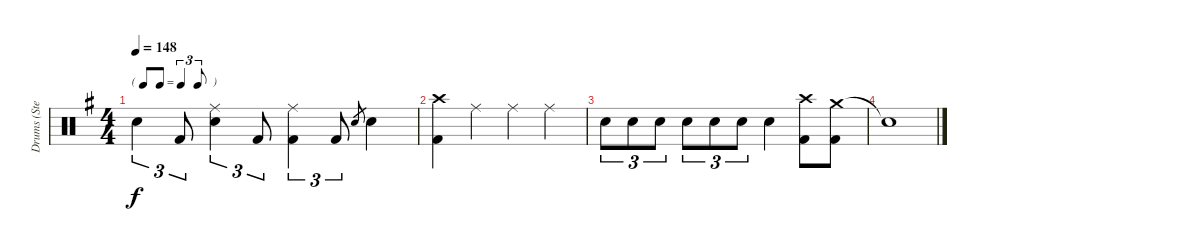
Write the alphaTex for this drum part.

\track ("Drums (Steven)" "Drums (Ste") {instrument percussion}
\staff {score}
\articulation defaults
\ts (4 4)
\tf triplet8th
\tempo 148
\clef neutral
\ks g "Snare (hit)"{t}.4{tu (3 2) dy f} "Kick (hit) 2".8{tu (3 2)}
("Ride (middle)" "Snare (hit) 2").4{tu (3 2)} "Kick (hit) 2".8{tu (3 2)} ("Ride (middle)" "Kick (hit) 2").4{tu (3 2)} "Kick (hit) 2".8{tu (3 2)} "Snare (hit) 2".8{gr} "Snare (hit) 2".4 |
("Crash high (hit)" "Kick (hit) 2").4 "Ride (middle)".4 "Ride (middle)".4 "Ride (middle)".4 |
"Snare (hit) 2".8{tu (3 2)} "Snare (hit) 2".8{tu (3 2)} "Snare (hit) 2".8{tu (3 2)} "Snare (hit) 2".8{tu (3 2)} "Snare (hit) 2".8{tu (3 2)} "Snare (hit) 2".8{tu (3 2)} "Snare (hit) 2".4 ("Crash high (hit)" "Kick (hit) 2").8 ("Crash medium (hit)" "Kick (hit) 2").8 |
"Snare (hit)"{t}.1
